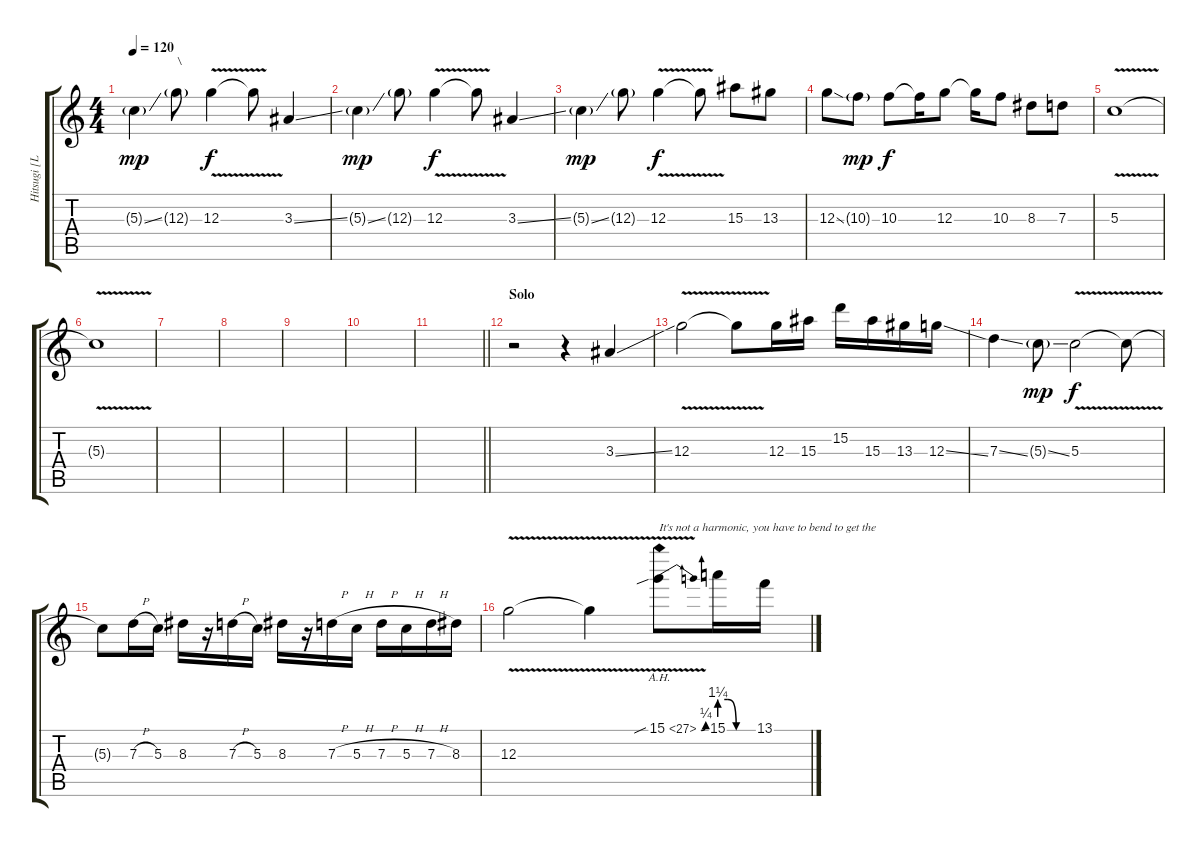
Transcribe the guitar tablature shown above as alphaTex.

\track ("Hitsugi [Lead]" "Hitsugi [L") {instrument distortionguitar}
\staff {score tabs}
\tuning (E4 B3 G3 D3 A2 E2) {hide}
\ts (4 4)
\tempo 120
\clef g2
\ks c
5.3{ss g}.4{dy mp} 12.3{g}.8{txt "\\"} 12.3{v}.4{dy f} 12.3{t}.8 3.3{ss}.4 |
5.3{ss g}.4{dy mp} 12.3{g}.8 12.3{v}.4{dy f} 12.3{t}.8 3.3{ss}.4 |
5.3{ss g}.4{dy mp} 12.3{g}.8 12.3{v}.4{dy f} 12.3{t}.8 15.3.8 13.3.8 |
12.3{ss}.8 10.3{g}.8{dy mp} 10.3.8{dy f} 10.3{t}.16 12.3.8 12.3{t}.16 10.3.8 8.3.8 7.3.8 |
5.3{v}.1{volume 0} |
5.3{t}.1 |
|
|
|
|
\barLineRight lightlight
|
\section ("" "Solo")
r.2 r.4 3.3{ss}.4{volume 16} |
12.3{v}.2 12.3{t}.8 12.3.16 15.3.16 15.2.16 15.3.16 13.3.16 12.3{ss}.16 |
7.3{ss}.4 5.3{ss g}.8{dy mp} 5.3{v}.2{dy f} 5.3{t}.8 |
5.3{t}.8 7.3{h}.16 5.3.16 8.3.16 r.16 7.3{h}.16 5.3.16 8.3.16 r.16 7.3{h}.16 5.3{h}.16 7.3{h}.16 5.3{h}.16 7.3{h}.16 8.3.16 |
12.3{v}.2 12.3{t}.4 15.1{be (bend 0 0 60 1) ah 12 v sib}.8{txt "It's not a harmonic, you have to bend to get the "} 15.1{be (custom 0 5 15 5 30 0 60 0)}.16 13.1.16
